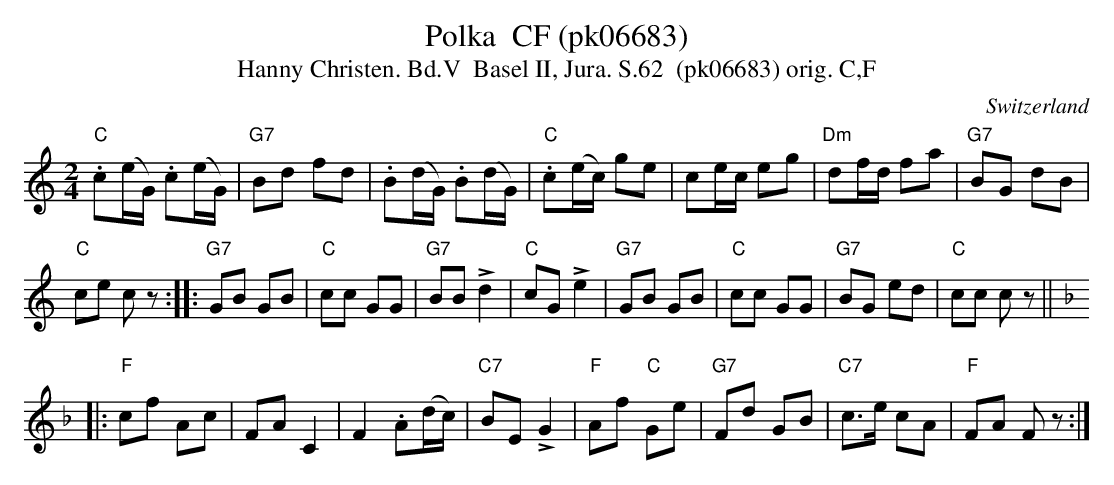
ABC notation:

X:1
T:Polka  CF (pk06683)
T:Hanny Christen. Bd.V  Basel II, Jura. S.62  (pk06683) orig. C,F
M:2/4
L:1/8
O:Switzerland
K:C major
"C".c(e/G/) .c(e/G/) | "G7"Bd fd |  .B(d/G/) .B(d/G/) | "C".c(e/c/)  ge | ce/c/ eg | "Dm"df/d/ fa | "G7"BG dB |
"C"ce cz :: "G7"GB GB | "C"cc GG | "G7"BB!>!d2 | "C"cG !>!e2 | "G7"GB GB | "C"cc GG | "G7"BG ed | "C"cc cz || [K:F]
|: "F"cf Ac | FA C2 | F2 .A(d/c/) | "C7"BE!>!G2 | "F"Af "C"Ge | "G7"Fd GB | "C7"c>e cA | "F"FA Fz :|
